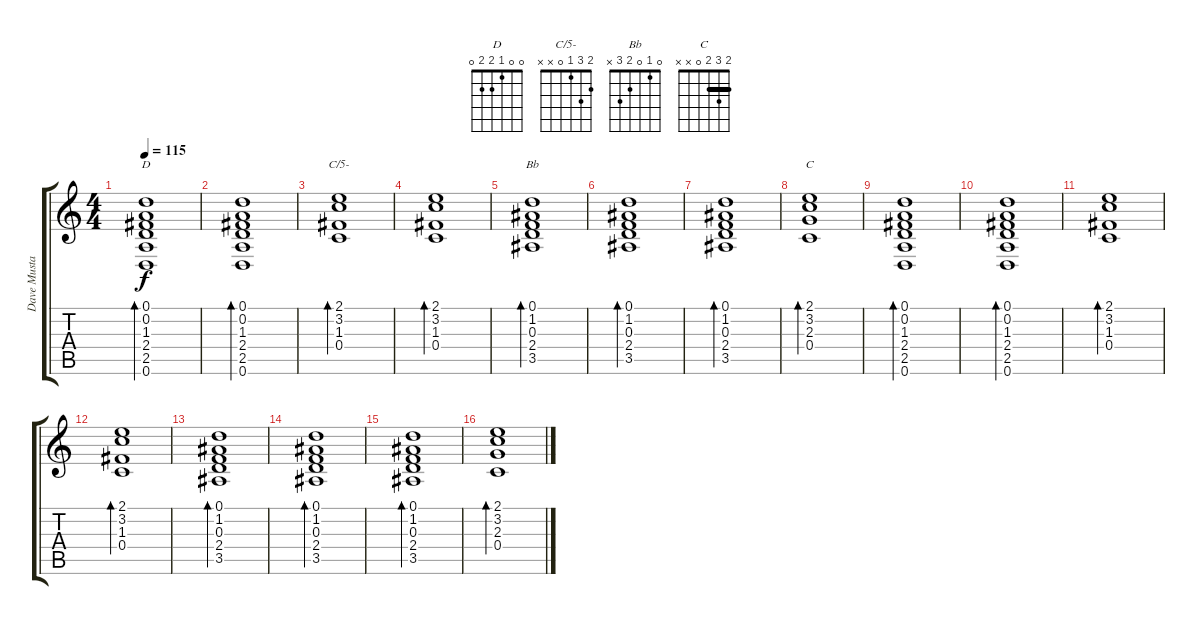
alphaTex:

\track ("Dave Mustaine / FX" "Dave Musta") {instrument electricguitarclean}
\staff {score tabs}
\tuning (D4 A3 F3 C3 G2 D2) {hide}
\chord ("D" 0 0 1 2 2 0)
\chord ("C/5-" 2 3 1 0 x x)
\chord ("Bb" 0 1 0 2 3 x)
\chord ("C" 2 3 2 0 x x) {barre 2}
\ts (4 4)
\tempo 115
\clef g2
\ks c
(0.1 0.2 1.3 2.4 2.5 0.6).1{bd 120 ch "D" dy f} |
(0.1 0.2 1.3 2.4 2.5 0.6).1{bd 120} |
(2.1 3.2 1.3 0.4).1{bd 120 ch "C/5-"} |
(2.1 3.2 1.3 0.4).1{bd 120} |
(0.1 1.2 0.3 2.4 3.5).1{bd 120 ch "Bb"} |
(0.1 1.2 0.3 2.4 3.5).1{bd 120} |
(0.1 1.2 0.3 2.4 3.5).1{bd 120} |
(2.1 3.2 2.3 0.4).1{bd 120 ch "C"} |
(0.1 0.2 1.3 2.4 2.5 0.6).1{bd 120} |
(0.1 0.2 1.3 2.4 2.5 0.6).1{bd 120} |
(2.1 3.2 1.3 0.4).1{bd 120} |
(2.1 3.2 1.3 0.4).1{bd 120} |
(0.1 1.2 0.3 2.4 3.5).1{bd 120 volume 0} |
(0.1 1.2 0.3 2.4 3.5).1{bd 120} |
(0.1 1.2 0.3 2.4 3.5).1{bd 120} |
(2.1 3.2 2.3 0.4).1{bd 120}
